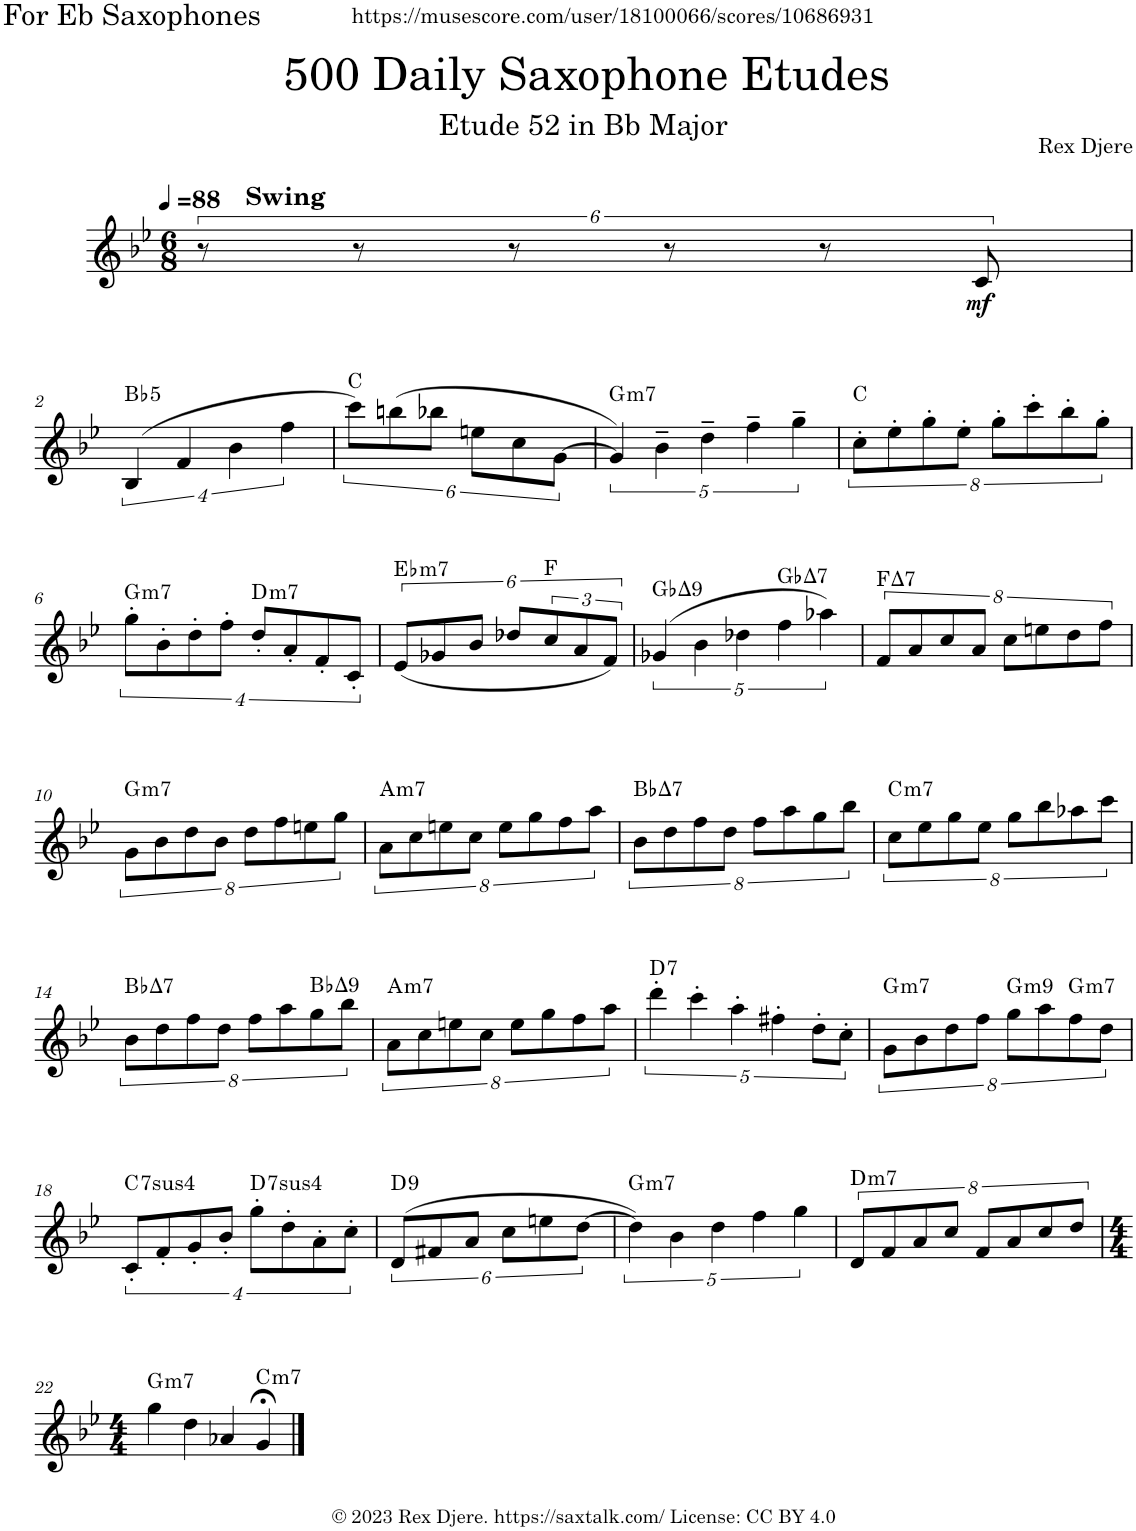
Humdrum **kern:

**kern	**dynam	**harte
*part1	*part1	*part1
*staff1	*staff1	*
*I"Alto Saxophone	*	*
*I'A. Sax.	*	*
*clefG2	*	*
*Trd5c9	*	*
*k[b-e-]	*	*
*M6/8	*	*
*MM88	*	*
=1	=1	=1
!LO:TX:a:B:t=Swing	!	!
8r	.	.
8r	.	.
8r	.	.
8r	.	.
8r	.	.
!	!LO:DY:b	!
8c/	mf	.
!!LO:LB:g=z
=2	=2	=2
!	!	!LO:H:kt=5
(16%3B-/	.	Bb:(1,5)
16%3f/	.	.
16%3b-\	.	.
16%3ff\	.	.
=3	=3	=3
8ccc\L)	.	C:maj
(8bbn\	.	.
8bb-X\J	.	.
8een\L	.	.
8cc\	.	.
[8g\J	.	.
=4	=4	=4
!	!	!LO:H:kt=m7
20%3g/])	.	G:min7
20%3b-~\	.	.
20%3dd~\	.	.
20%3ff~\	.	.
20%3gg~\	.	.
=5	=5	=5
32%3cc'\L	.	C:maj
32%3ee-'\	.	.
32%3gg'\	.	.
32%3ee-'\J	.	.
32%3gg'\L	.	.
32%3ccc'\	.	.
32%3bb-'\	.	.
32%3gg'\J	.	.
!!LO:LB:g=z
=6	=6	=6
!	!	!LO:H:kt=m7
32%3gg'\L	.	G:min7
32%3b-'\	.	.
32%3dd'\	.	.
32%3ff'\J	.	.
!	!	!LO:H:kt=m7
32%3dd'/L	.	D:min7
32%3a'/	.	.
32%3f'/	.	.
32%3c'/J	.	.
=7	=7	=7
!	!	!LO:H:kt=m7
(8e-/L	.	Eb:min7
8g-X/	.	.
8b-/J	.	.
8dd-X/L	.	.
12cc/	.	F:maj
12a/	.	.
12f/J)	.	.
=8	=8	=8
!	!	!LO:H:kt=9
(20%3g-X/	.	Gb:maj9
20%3b-\	.	.
20%3dd-X\	.	.
!	!	!LO:H:kt=7
20%3ff\	.	Gb:maj7
20%3aa-X\)	.	.
=9	=9	=9
!	!	!LO:H:kt=7
32%3f/L	.	F:maj7
32%3a/	.	.
32%3cc/	.	.
32%3a/J	.	.
32%3cc\L	.	.
32%3een\	.	.
32%3dd\	.	.
32%3ff\J	.	.
!!LO:LB:g=z
=10	=10	=10
*k[b-e-]	*	*
!	!	!LO:H:kt=m7
32%3g\L	.	G:min7
32%3b-\	.	.
32%3dd\	.	.
32%3b-\J	.	.
32%3dd\L	.	.
32%3ff\	.	.
32%3een\	.	.
32%3gg\J	.	.
=11	=11	=11
!	!	!LO:H:kt=m7
32%3a\L	.	A:min7
32%3cc\	.	.
32%3een\	.	.
32%3cc\J	.	.
32%3ee\L	.	.
32%3gg\	.	.
32%3ff\	.	.
32%3aa\J	.	.
=12	=12	=12
!	!	!LO:H:kt=7
32%3b-\L	.	Bb:maj7
32%3dd\	.	.
32%3ff\	.	.
32%3dd\J	.	.
32%3ff\L	.	.
32%3aa\	.	.
32%3gg\	.	.
32%3bb-\J	.	.
=13	=13	=13
!	!	!LO:H:kt=m7
32%3cc\L	.	C:min7
32%3ee-\	.	.
32%3gg\	.	.
32%3ee-\J	.	.
32%3gg\L	.	.
32%3bb-\	.	.
32%3aa-X\	.	.
32%3ccc\J	.	.
!!LO:LB:g=z
=14	=14	=14
!	!	!LO:H:kt=7
32%3b-\L	.	Bb:maj7
32%3dd\	.	.
32%3ff\	.	.
32%3dd\J	.	.
32%3ff\L	.	.
32%3aa\	.	.
!	!	!LO:H:kt=9
32%3gg\	.	Bb:maj9
32%3bb-\J	.	.
=15	=15	=15
!	!	!LO:H:kt=m7
32%3a\L	.	A:min7
32%3cc\	.	.
32%3een\	.	.
32%3cc\J	.	.
32%3ee\L	.	.
32%3gg\	.	.
32%3ff\	.	.
32%3aa\J	.	.
=16	=16	=16
!	!	!LO:H:kt=7
20%3ddd'\	.	D:7
20%3ccc'\	.	.
20%3aa'\	.	.
20%3ff#X'\	.	.
40%3dd'\L	.	.
40%3cc'\J	.	.
=17	=17	=17
!	!	!LO:H:kt=m7
32%3g\L	.	G:min7
32%3b-\	.	.
32%3dd\	.	.
32%3ff\J	.	.
!	!	!LO:H:kt=m9
32%3gg\L	.	G:min9
32%3aa\	.	.
!	!	!LO:H:kt=m7
32%3ff\	.	G:min7
32%3dd\J	.	.
!!LO:LB:g=z
=18	=18	=18
!	!	!LO:H:kt=74
32%3c'/L	.	C:sus4(7)
32%3f'/	.	.
32%3g'/	.	.
32%3b-'/J	.	.
!	!	!LO:H:kt=74
32%3gg'\L	.	D:sus4(7)
32%3dd'\	.	.
32%3a'\	.	.
32%3cc'\J	.	.
=19	=19	=19
!	!	!LO:H:kt=9
(8d/L	.	D:9
8f#X/	.	.
8a/J	.	.
8cc\L	.	.
8een\	.	.
[8dd\J	.	.
=20	=20	=20
!	!	!LO:H:kt=m7
20%3dd\])	.	G:min7
20%3b-\	.	.
20%3dd\	.	.
20%3ff\	.	.
20%3gg\	.	.
=21	=21	=21
!	!	!LO:H:kt=m7
32%3d/L	.	D:min7
32%3f/	.	.
32%3a/	.	.
32%3cc/J	.	.
32%3f/L	.	.
32%3a/	.	.
32%3cc/	.	.
32%3dd/J	.	.
!!LO:LB:g=z
=22	=22	=22
*M4/4	*	*
!	!	!LO:H:kt=m7
4gg\	.	G:min7
4dd\	.	.
4a-X/	.	.
!	!	!LO:H:kt=m7
4g;</	.	C:min7
==	==	==
*-	*-	*-
